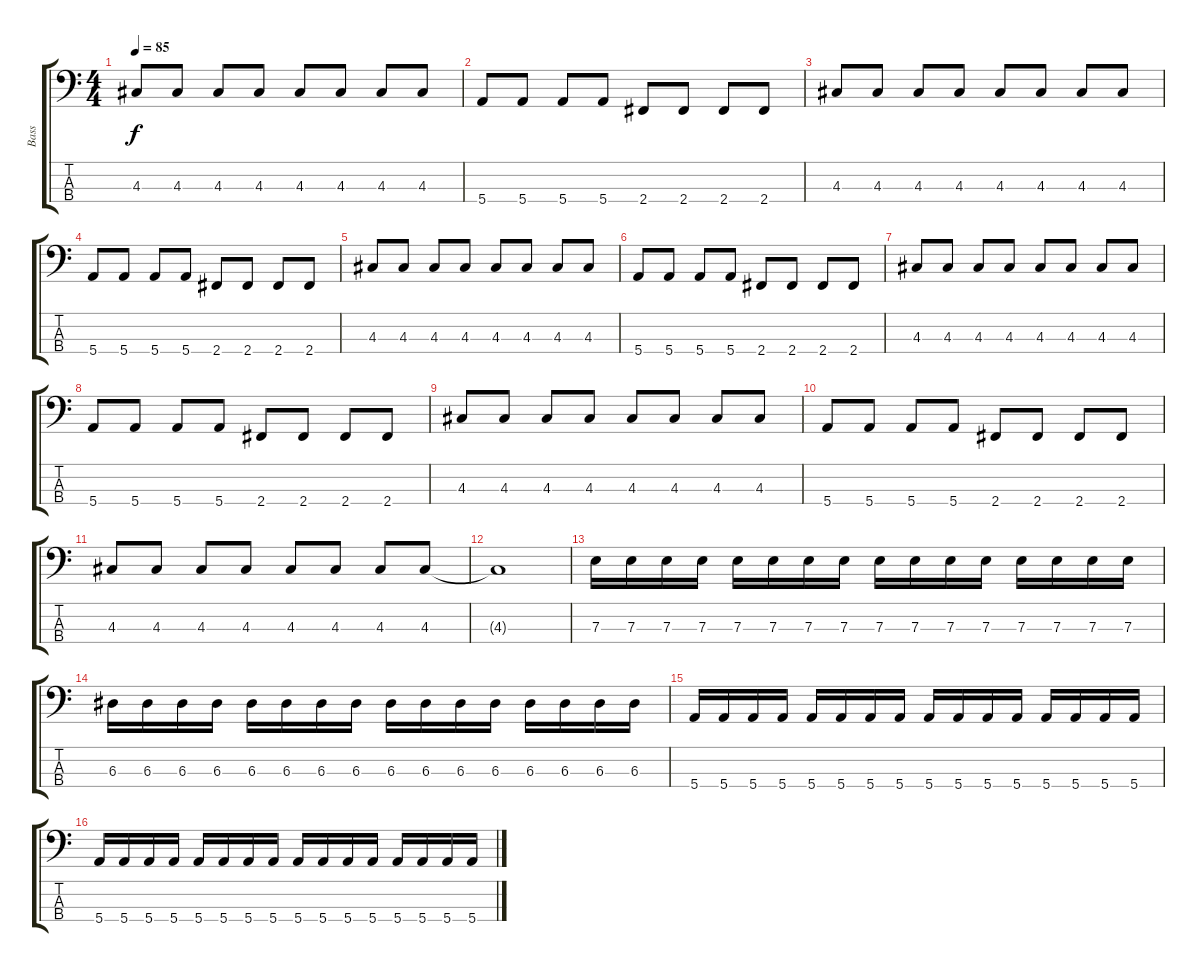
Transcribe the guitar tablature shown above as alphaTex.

\track ("Bass" "Bass") {instrument electricbassfinger}
\staff {score tabs}
\tuning (G2 D2 A1 E1) {hide}
\ts (4 4)
\tempo 85
\clef f4
\ks c
4.3.8{dy f} 4.3.8 4.3.8 4.3.8 4.3.8 4.3.8 4.3.8 4.3.8 |
5.4.8 5.4.8 5.4.8 5.4.8 2.4.8 2.4.8 2.4.8 2.4.8 |
4.3.8 4.3.8 4.3.8 4.3.8 4.3.8 4.3.8 4.3.8 4.3.8 |
5.4.8 5.4.8 5.4.8 5.4.8 2.4.8 2.4.8 2.4.8 2.4.8 |
4.3.8 4.3.8 4.3.8 4.3.8 4.3.8 4.3.8 4.3.8 4.3.8 |
5.4.8 5.4.8 5.4.8 5.4.8 2.4.8 2.4.8 2.4.8 2.4.8 |
4.3.8 4.3.8 4.3.8 4.3.8 4.3.8 4.3.8 4.3.8 4.3.8 |
5.4.8 5.4.8 5.4.8 5.4.8 2.4.8 2.4.8 2.4.8 2.4.8 |
4.3.8 4.3.8 4.3.8 4.3.8 4.3.8 4.3.8 4.3.8 4.3.8 |
5.4.8 5.4.8 5.4.8 5.4.8 2.4.8 2.4.8 2.4.8 2.4.8 |
4.3.8 4.3.8 4.3.8 4.3.8 4.3.8 4.3.8 4.3.8 4.3.8 |
4.3{t}.1 |
7.3.16 7.3.16 7.3.16 7.3.16 7.3.16 7.3.16 7.3.16 7.3.16 7.3.16 7.3.16 7.3.16 7.3.16 7.3.16 7.3.16 7.3.16 7.3.16 |
6.3.16 6.3.16 6.3.16 6.3.16 6.3.16 6.3.16 6.3.16 6.3.16 6.3.16 6.3.16 6.3.16 6.3.16 6.3.16 6.3.16 6.3.16 6.3.16 |
5.4.16 5.4.16 5.4.16 5.4.16 5.4.16 5.4.16 5.4.16 5.4.16 5.4.16 5.4.16 5.4.16 5.4.16 5.4.16 5.4.16 5.4.16 5.4.16 |
5.4.16 5.4.16 5.4.16 5.4.16 5.4.16 5.4.16 5.4.16 5.4.16 5.4.16 5.4.16 5.4.16 5.4.16 5.4.16 5.4.16 5.4.16 5.4.16
